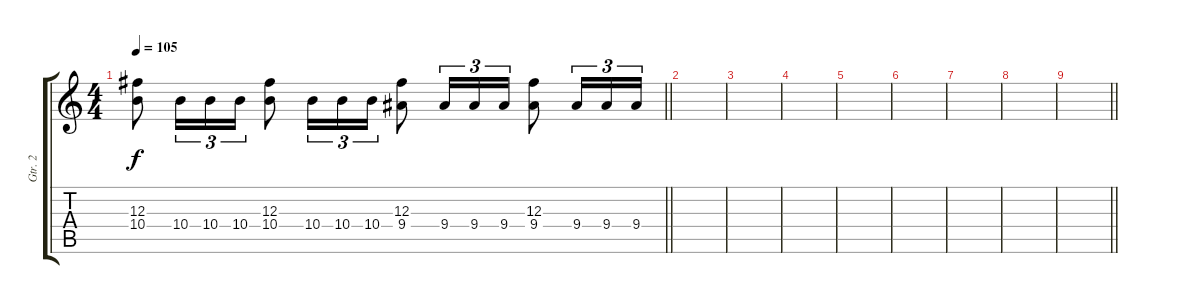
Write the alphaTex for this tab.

\track ("Gtr. 2" "Gtr. 2") {instrument distortionguitar}
\staff {score tabs}
\tuning (Eb4 Bb3 Gb3 Db3 Ab2 Eb2) {hide}
\ts (4 4)
\tempo 105
\clef g2
\barLineRight lightlight
\ks c
(12.3 10.4).8{dy f} 10.4.16{tu (3 2)} 10.4.16{tu (3 2)} 10.4.16{tu (3 2)} (12.3 10.4).8 10.4.16{tu (3 2)} 10.4.16{tu (3 2)} 10.4.16{tu (3 2)} (12.3 9.4).8 9.4.16{tu (3 2)} 9.4.16{tu (3 2)} 9.4.16{tu (3 2)} (12.3 9.4).8 9.4.16{tu (3 2)} 9.4.16{tu (3 2)} 9.4.16{tu (3 2)} |
|
|
|
|
|
|
|
\barLineRight lightlight
